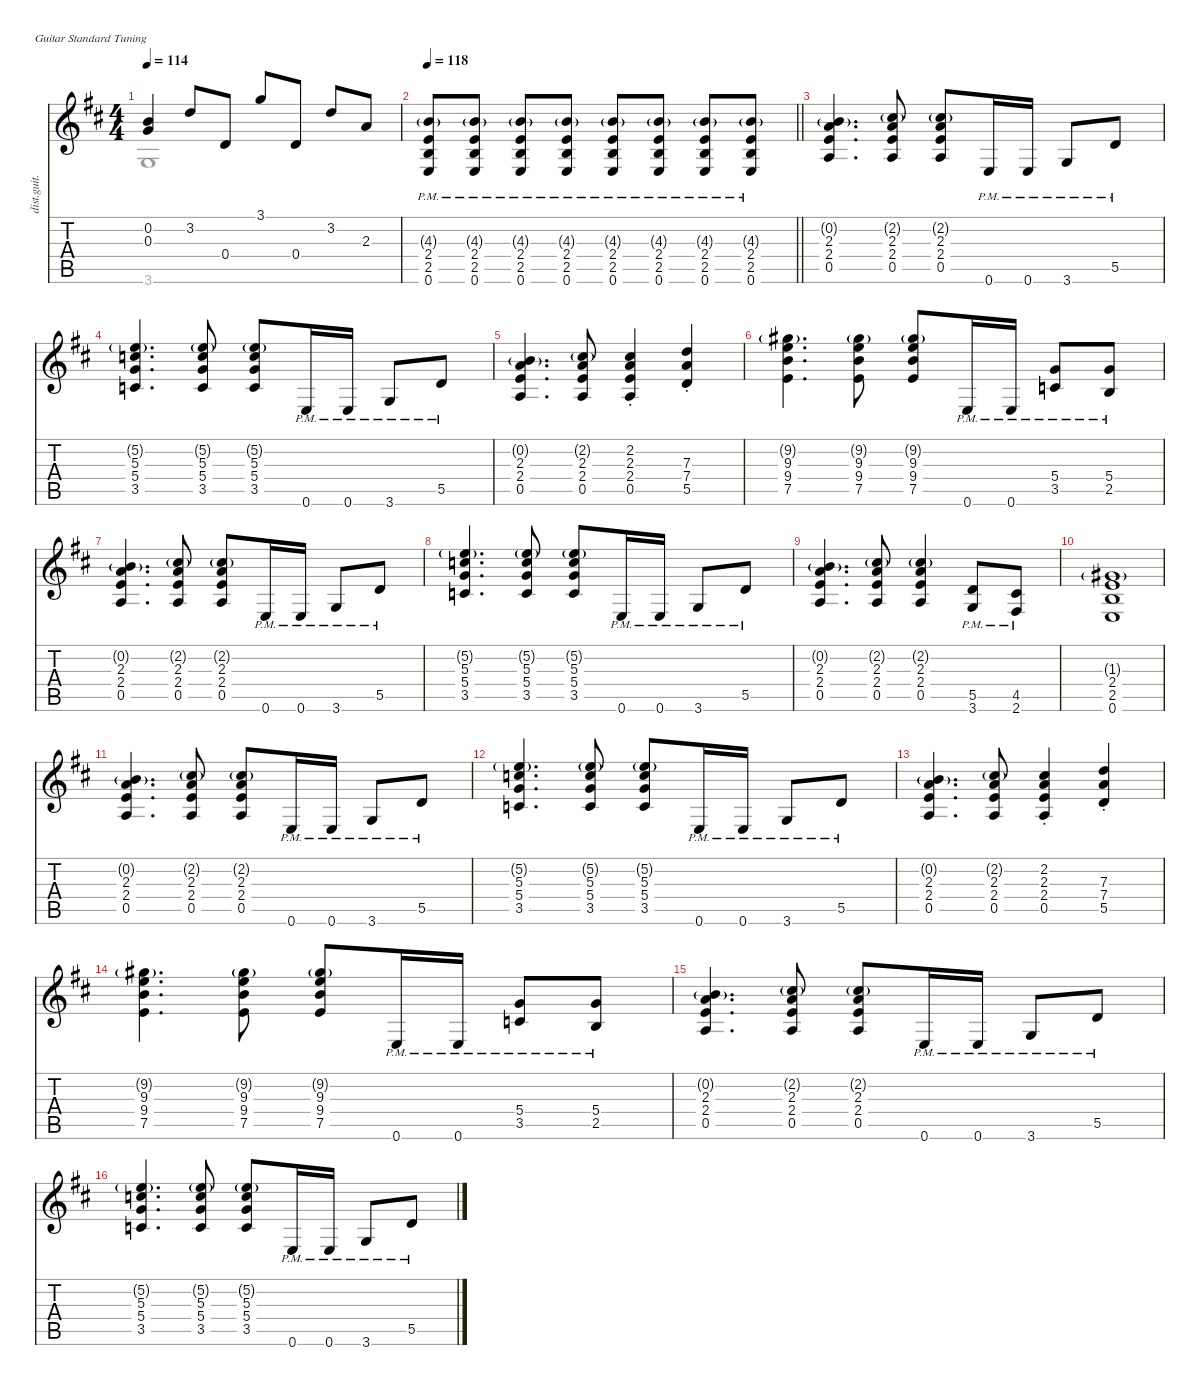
\defaultSystemsLayout 4
\hideDynamics
\bracketExtendMode nobrackets
\otherSystemsTrackNameOrientation horizontal
\track ("James - Rythme Distortion" "dist.guit.") {defaultSystemsLayout 4 instrument distortionguitar}
\staff {score tabs}
\tuning (E4 B3 G3 D3 A2 E2)
\voice
\ts (4 4)
\tempo 114
\clef g2
\ks bminor
(0.2{t acc forcenatural} 0.3{acc forcenatural}).4{dy f beam Up} 3.2{acc forcenatural}.8{beam Up} 0.4{acc forcenatural}.8{beam Up} 3.1{acc forcenatural}.8{beam Up} 0.4{acc forcenatural}.8{beam Up} 3.2{acc forcenatural}.8{beam Up} 2.3{acc forcenatural}.8{beam Up} |
\tempo 118
\barLineRight lightlight
(4.3{g acc forcenatural} 2.4{acc forcenatural} 2.5{pm acc forcenatural} 0.6{pm acc forcenatural}).8{instrument distortionguitar beam Up} (4.3{g acc forcenatural} 2.4{acc forcenatural} 2.5{pm acc forcenatural} 0.6{pm acc forcenatural}).8{beam Up} (4.3{g acc forcenatural} 2.4{acc forcenatural} 2.5{pm acc forcenatural} 0.6{pm acc forcenatural}).8{beam Up} (4.3{g acc forcenatural} 2.4{acc forcenatural} 2.5{pm acc forcenatural} 0.6{pm acc forcenatural}).8{beam Up} (4.3{g acc forcenatural} 2.4{acc forcenatural} 2.5{pm acc forcenatural} 0.6{pm acc forcenatural}).8{beam Up} (4.3{g acc forcenatural} 2.4{acc forcenatural} 2.5{pm acc forcenatural} 0.6{pm acc forcenatural}).8{beam Up} (4.3{g acc forcenatural} 2.4{acc forcenatural} 2.5{pm acc forcenatural} 0.6{pm acc forcenatural}).8{beam Up} (4.3{g acc forcenatural} 2.4{acc forcenatural} 2.5{pm acc forcenatural} 0.6{pm acc forcenatural}).8{beam Up} |
(0.2{g acc forcenatural} 2.3{acc forcenatural} 2.4{acc forcenatural} 0.5{acc forcenatural}).4{d beam Up} (2.2{g acc #} 2.3{acc forcenatural} 2.4{acc forcenatural} 0.5{acc forcenatural}).8{beam Up} (2.2{g acc #} 2.3{acc forcenatural} 2.4{acc forcenatural} 0.5{acc forcenatural}).8{beam Up} 0.6{pm acc forcenatural}.16{beam Up} 0.6{pm acc forcenatural}.16{beam Up} 3.6{pm acc forcenatural}.8{beam Up} 5.5{pm acc forcenatural}.8{beam Up} |
(5.2{g acc forcenatural} 5.3{acc forcenatural} 5.4{acc forcenatural} 3.5{acc forcenatural}).4{d beam Up} (5.2{g acc forcenatural} 5.3{acc forcenatural} 5.4{acc forcenatural} 3.5{acc forcenatural}).8{beam Up} (5.2{g acc forcenatural} 5.3{acc forcenatural} 5.4{acc forcenatural} 3.5{acc forcenatural}).8{beam Up} 0.6{pm acc forcenatural}.16{beam Up} 0.6{pm acc forcenatural}.16{beam Up} 3.6{pm acc forcenatural}.8{beam Up} 5.5{pm acc forcenatural}.8{beam Up} |
(0.2{g acc forcenatural} 2.3{acc forcenatural} 2.4{acc forcenatural} 0.5{acc forcenatural}).4{d beam Up} (2.2{g acc #} 2.3{acc forcenatural} 2.4{acc forcenatural} 0.5{acc forcenatural}).8{beam Up} (2.2{st acc #} 2.3{st acc forcenatural} 2.4{st acc forcenatural} 0.5{st acc forcenatural}).4{beam Up} (7.3{st acc forcenatural} 7.4{st acc forcenatural} 5.5{st acc forcenatural}).4{beam Up} |
(9.2{g acc #} 9.3{acc forcenatural} 9.4{acc forcenatural} 7.5{acc forcenatural}).4{d beam Down} (9.2{g acc #} 9.3{acc forcenatural} 9.4{acc forcenatural} 7.5{acc forcenatural}).8{beam Down} (9.2{g acc #} 9.3{acc forcenatural} 9.4{acc forcenatural} 7.5{acc forcenatural}).8{beam Up} 0.6{pm acc forcenatural}.16{beam Up} 0.6{pm acc forcenatural}.16{beam Up} (5.4{pm acc forcenatural} 3.5{pm acc forcenatural}).8{beam Up} (5.4{pm acc forcenatural} 2.5{pm acc forcenatural}).8{beam Up} |
(0.2{g acc forcenatural} 2.3{acc forcenatural} 2.4{acc forcenatural} 0.5{acc forcenatural}).4{d beam Up} (2.2{g acc #} 2.3{acc forcenatural} 2.4{acc forcenatural} 0.5{acc forcenatural}).8{beam Up} (2.2{g acc #} 2.3{acc forcenatural} 2.4{acc forcenatural} 0.5{acc forcenatural}).8{beam Up} 0.6{pm acc forcenatural}.16{beam Up} 0.6{pm acc forcenatural}.16{beam Up} 3.6{pm acc forcenatural}.8{beam Up} 5.5{pm acc forcenatural}.8{beam Up} |
(5.2{g acc forcenatural} 5.3{acc forcenatural} 5.4{acc forcenatural} 3.5{acc forcenatural}).4{d beam Up} (5.2{g acc forcenatural} 5.3{acc forcenatural} 5.4{acc forcenatural} 3.5{acc forcenatural}).8{beam Up} (5.2{g acc forcenatural} 5.3{acc forcenatural} 5.4{acc forcenatural} 3.5{acc forcenatural}).8{beam Up} 0.6{pm acc forcenatural}.16{beam Up} 0.6{pm acc forcenatural}.16{beam Up} 3.6{pm acc forcenatural}.8{beam Up} 5.5{pm acc forcenatural}.8{beam Up} |
(0.2{g acc forcenatural} 2.3{acc forcenatural} 2.4{acc forcenatural} 0.5{acc forcenatural}).4{d beam Up} (2.2{g acc #} 2.3{acc forcenatural} 2.4{acc forcenatural} 0.5{acc forcenatural}).8{beam Up} (2.2{g acc #} 2.3{acc forcenatural} 2.4{acc forcenatural} 0.5{acc forcenatural}).4{beam Up} (5.5{pm acc forcenatural} 3.6{pm acc forcenatural}).8{beam Up} (4.5{pm acc #} 2.6{pm acc #}).8{beam Up} |
(1.3{g acc #} 2.4{acc forcenatural} 2.5{acc forcenatural} 0.6{acc forcenatural}).1{beam Up} |
(0.2{g acc forcenatural} 2.3{acc forcenatural} 2.4{acc forcenatural} 0.5{acc forcenatural}).4{d beam Up} (2.2{g acc #} 2.3{acc forcenatural} 2.4{acc forcenatural} 0.5{acc forcenatural}).8{beam Up} (2.2{g acc #} 2.3{acc forcenatural} 2.4{acc forcenatural} 0.5{acc forcenatural}).8{beam Up} 0.6{pm acc forcenatural}.16{beam Up} 0.6{pm acc forcenatural}.16{beam Up} 3.6{pm acc forcenatural}.8{beam Up} 5.5{pm acc forcenatural}.8{beam Up} |
(5.2{g acc forcenatural} 5.3{acc forcenatural} 5.4{acc forcenatural} 3.5{acc forcenatural}).4{d beam Up} (5.2{g acc forcenatural} 5.3{acc forcenatural} 5.4{acc forcenatural} 3.5{acc forcenatural}).8{beam Up} (5.2{g acc forcenatural} 5.3{acc forcenatural} 5.4{acc forcenatural} 3.5{acc forcenatural}).8{beam Up} 0.6{pm acc forcenatural}.16{beam Up} 0.6{pm acc forcenatural}.16{beam Up} 3.6{pm acc forcenatural}.8{beam Up} 5.5{pm acc forcenatural}.8{beam Up} |
(0.2{g acc forcenatural} 2.3{acc forcenatural} 2.4{acc forcenatural} 0.5{acc forcenatural}).4{d beam Up} (2.2{g acc #} 2.3{acc forcenatural} 2.4{acc forcenatural} 0.5{acc forcenatural}).8{beam Up} (2.2{st acc #} 2.3{st acc forcenatural} 2.4{st acc forcenatural} 0.5{st acc forcenatural}).4{beam Up} (7.3{st acc forcenatural} 7.4{st acc forcenatural} 5.5{st acc forcenatural}).4{beam Up} |
(9.2{g acc #} 9.3{acc forcenatural} 9.4{acc forcenatural} 7.5{acc forcenatural}).4{d beam Down} (9.2{g acc #} 9.3{acc forcenatural} 9.4{acc forcenatural} 7.5{acc forcenatural}).8{beam Down} (9.2{g acc #} 9.3{acc forcenatural} 9.4{acc forcenatural} 7.5{acc forcenatural}).8{beam Up} 0.6{pm acc forcenatural}.16{beam Up} 0.6{pm acc forcenatural}.16{beam Up} (5.4{pm acc forcenatural} 3.5{pm acc forcenatural}).8{beam Up} (5.4{pm acc forcenatural} 2.5{pm acc forcenatural}).8{beam Up} |
(0.2{g acc forcenatural} 2.3{acc forcenatural} 2.4{acc forcenatural} 0.5{acc forcenatural}).4{d beam Up} (2.2{g acc #} 2.3{acc forcenatural} 2.4{acc forcenatural} 0.5{acc forcenatural}).8{beam Up} (2.2{g acc #} 2.3{acc forcenatural} 2.4{acc forcenatural} 0.5{acc forcenatural}).8{beam Up} 0.6{pm acc forcenatural}.16{beam Up} 0.6{pm acc forcenatural}.16{beam Up} 3.6{pm acc forcenatural}.8{beam Up} 5.5{pm acc forcenatural}.8{beam Up} |
(5.2{g acc forcenatural} 5.3{acc forcenatural} 5.4{acc forcenatural} 3.5{acc forcenatural}).4{d beam Up} (5.2{g acc forcenatural} 5.3{acc forcenatural} 5.4{acc forcenatural} 3.5{acc forcenatural}).8{beam Up} (5.2{g acc forcenatural} 5.3{acc forcenatural} 5.4{acc forcenatural} 3.5{acc forcenatural}).8{beam Up} 0.6{pm acc forcenatural}.16{beam Up} 0.6{pm acc forcenatural}.16{beam Up} 3.6{pm acc forcenatural}.8{beam Up} 5.5{pm acc forcenatural}.8{beam Up}
\voice
\clef g2
\ottava regular
\simile none
\ks bminor
3.6{acc forcenatural}.1{dy f beam Down} |
\barLineRight lightlight
|
|
|
|
|
|
|
|
|
|
|
|
|
|
